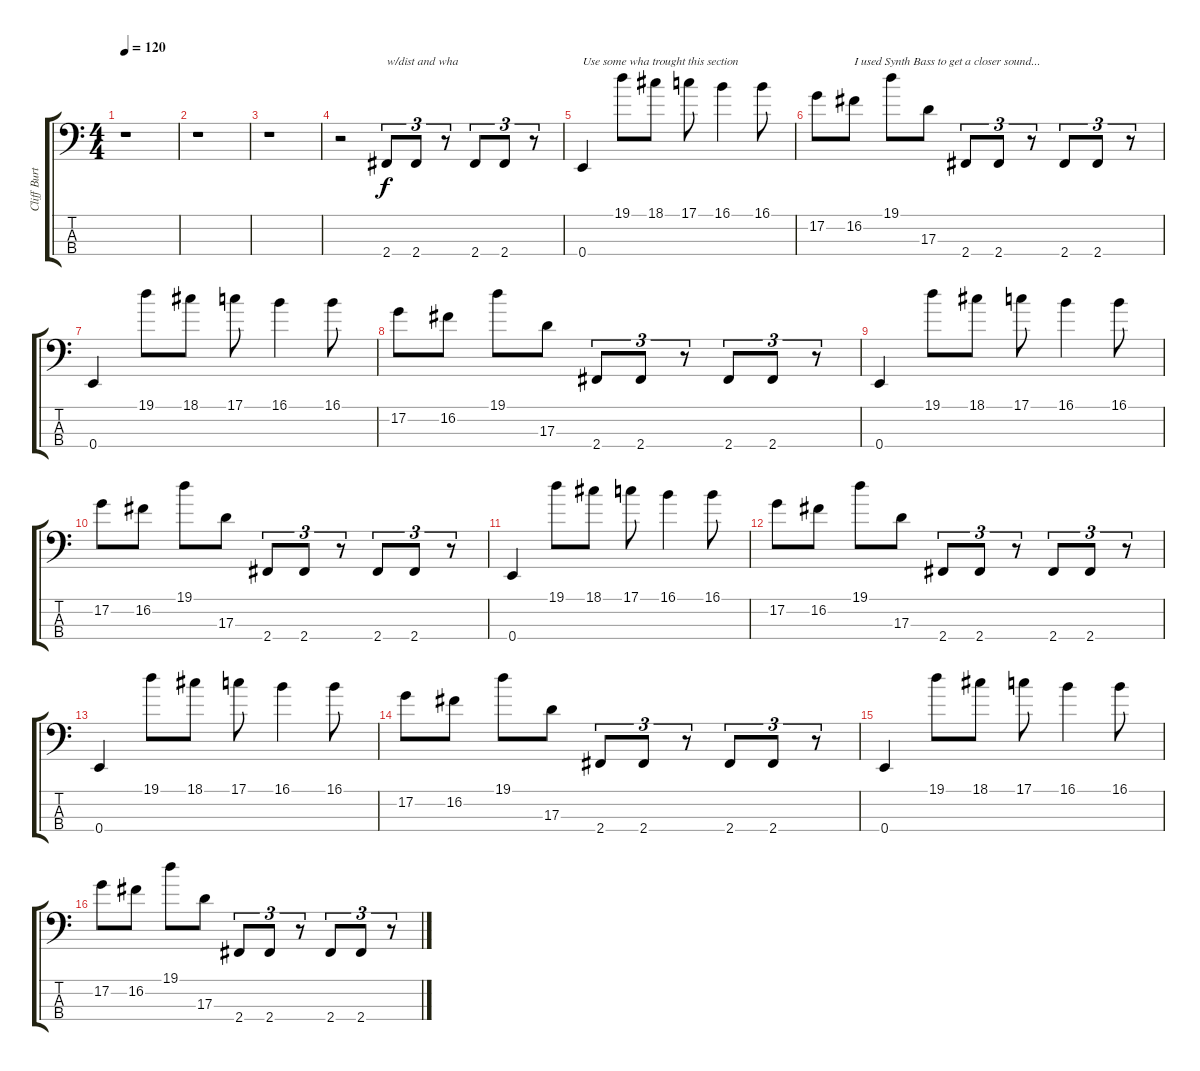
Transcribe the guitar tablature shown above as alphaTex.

\track ("Cliff Burton" "Cliff Burt") {instrument electricbassfinger}
\staff {score tabs}
\tuning (G2 D2 A1 E1) {hide}
\ts (4 4)
\tempo 120
\clef f4
\ks c
r.1{dy f instrument electricbassfinger} |
r.1 |
r.1 |
r.2 2.4.8{tu (3 2) txt "w/dist and wha" instrument synthbass2} 2.4.8{tu (3 2)} r.8{tu (3 2)} 2.4.8{tu (3 2)} 2.4.8{tu (3 2)} r.8{tu (3 2)} |
0.4.4{txt "Use some wha trought this section"} 19.1.8 18.1.8 17.1.8 16.1.4 16.1.8 |
17.2.8 16.2.8{txt "I used Synth Bass to get a closer sound..."} 19.1.8 17.3.8 2.4.8{tu (3 2)} 2.4.8{tu (3 2)} r.8{tu (3 2)} 2.4.8{tu (3 2)} 2.4.8{tu (3 2)} r.8{tu (3 2)} |
0.4.4 19.1.8 18.1.8 17.1.8 16.1.4 16.1.8 |
17.2.8 16.2.8 19.1.8 17.3.8 2.4.8{tu (3 2)} 2.4.8{tu (3 2)} r.8{tu (3 2)} 2.4.8{tu (3 2)} 2.4.8{tu (3 2)} r.8{tu (3 2)} |
0.4.4 19.1.8 18.1.8 17.1.8 16.1.4 16.1.8 |
17.2.8 16.2.8 19.1.8 17.3.8 2.4.8{tu (3 2)} 2.4.8{tu (3 2)} r.8{tu (3 2)} 2.4.8{tu (3 2)} 2.4.8{tu (3 2)} r.8{tu (3 2)} |
0.4.4 19.1.8 18.1.8 17.1.8 16.1.4 16.1.8 |
17.2.8 16.2.8 19.1.8 17.3.8 2.4.8{tu (3 2)} 2.4.8{tu (3 2)} r.8{tu (3 2)} 2.4.8{tu (3 2)} 2.4.8{tu (3 2)} r.8{tu (3 2)} |
0.4.4 19.1.8 18.1.8 17.1.8 16.1.4 16.1.8 |
17.2.8 16.2.8 19.1.8 17.3.8 2.4.8{tu (3 2)} 2.4.8{tu (3 2)} r.8{tu (3 2)} 2.4.8{tu (3 2)} 2.4.8{tu (3 2)} r.8{tu (3 2)} |
0.4.4 19.1.8 18.1.8 17.1.8 16.1.4 16.1.8 |
17.2.8 16.2.8 19.1.8 17.3.8 2.4.8{tu (3 2)} 2.4.8{tu (3 2)} r.8{tu (3 2)} 2.4.8{tu (3 2)} 2.4.8{tu (3 2)} r.8{tu (3 2)}
